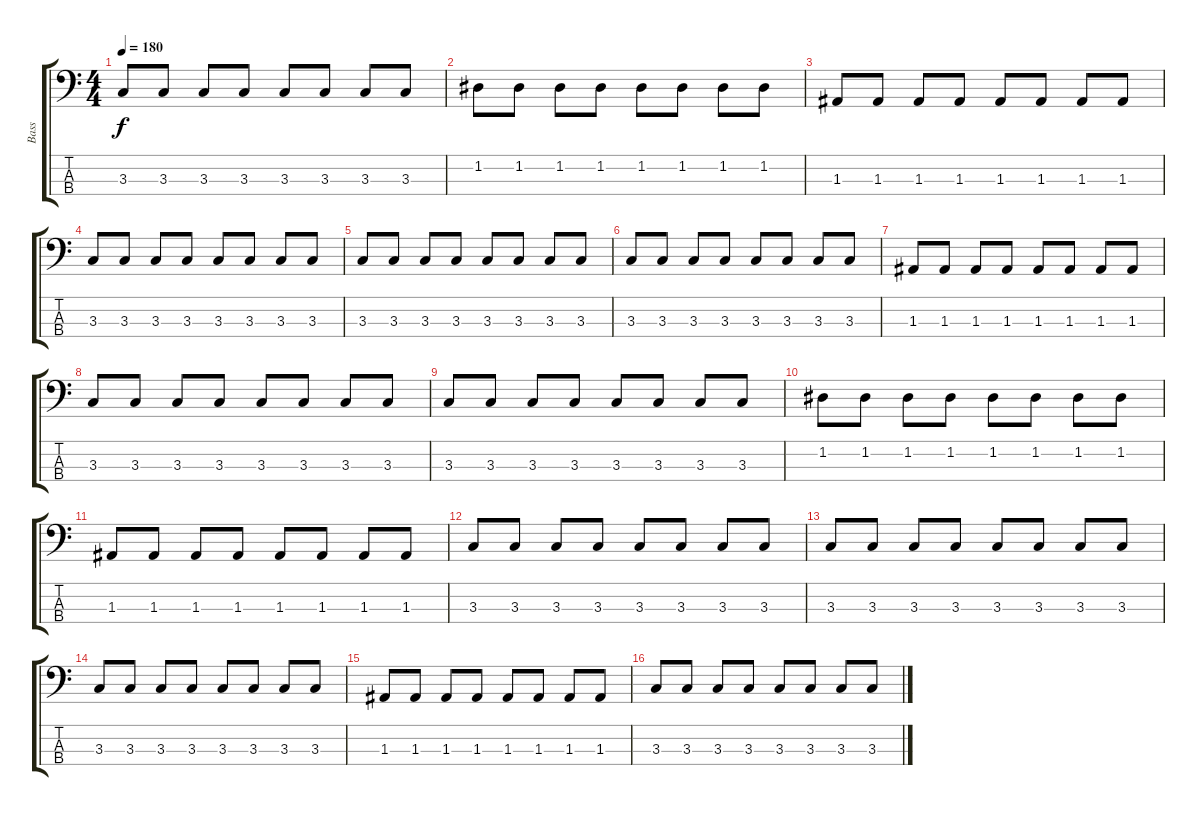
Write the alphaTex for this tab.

\track ("Bass" "Bass") {instrument electricbasspick}
\staff {score tabs}
\tuning (G2 D2 A1 E1) {hide}
\ts (4 4)
\tempo 180
\clef f4
\ks c
3.3.8{dy f} 3.3.8 3.3.8 3.3.8 3.3.8 3.3.8 3.3.8 3.3.8 |
1.2.8 1.2.8 1.2.8 1.2.8 1.2.8 1.2.8 1.2.8 1.2.8 |
1.3.8 1.3.8 1.3.8 1.3.8 1.3.8 1.3.8 1.3.8 1.3.8 |
3.3.8 3.3.8 3.3.8 3.3.8 3.3.8 3.3.8 3.3.8 3.3.8 |
3.3.8 3.3.8 3.3.8 3.3.8 3.3.8 3.3.8 3.3.8 3.3.8 |
3.3.8 3.3.8 3.3.8 3.3.8 3.3.8 3.3.8 3.3.8 3.3.8 |
1.3.8 1.3.8 1.3.8 1.3.8 1.3.8 1.3.8 1.3.8 1.3.8 |
3.3.8 3.3.8 3.3.8 3.3.8 3.3.8 3.3.8 3.3.8 3.3.8 |
3.3.8 3.3.8 3.3.8 3.3.8 3.3.8 3.3.8 3.3.8 3.3.8 |
1.2.8 1.2.8 1.2.8 1.2.8 1.2.8 1.2.8 1.2.8 1.2.8 |
1.3.8 1.3.8 1.3.8 1.3.8 1.3.8 1.3.8 1.3.8 1.3.8 |
3.3.8 3.3.8 3.3.8 3.3.8 3.3.8 3.3.8 3.3.8 3.3.8 |
3.3.8 3.3.8 3.3.8 3.3.8 3.3.8 3.3.8 3.3.8 3.3.8 |
3.3.8 3.3.8 3.3.8 3.3.8 3.3.8 3.3.8 3.3.8 3.3.8 |
1.3.8 1.3.8 1.3.8 1.3.8 1.3.8 1.3.8 1.3.8 1.3.8 |
3.3.8 3.3.8 3.3.8 3.3.8 3.3.8 3.3.8 3.3.8 3.3.8
